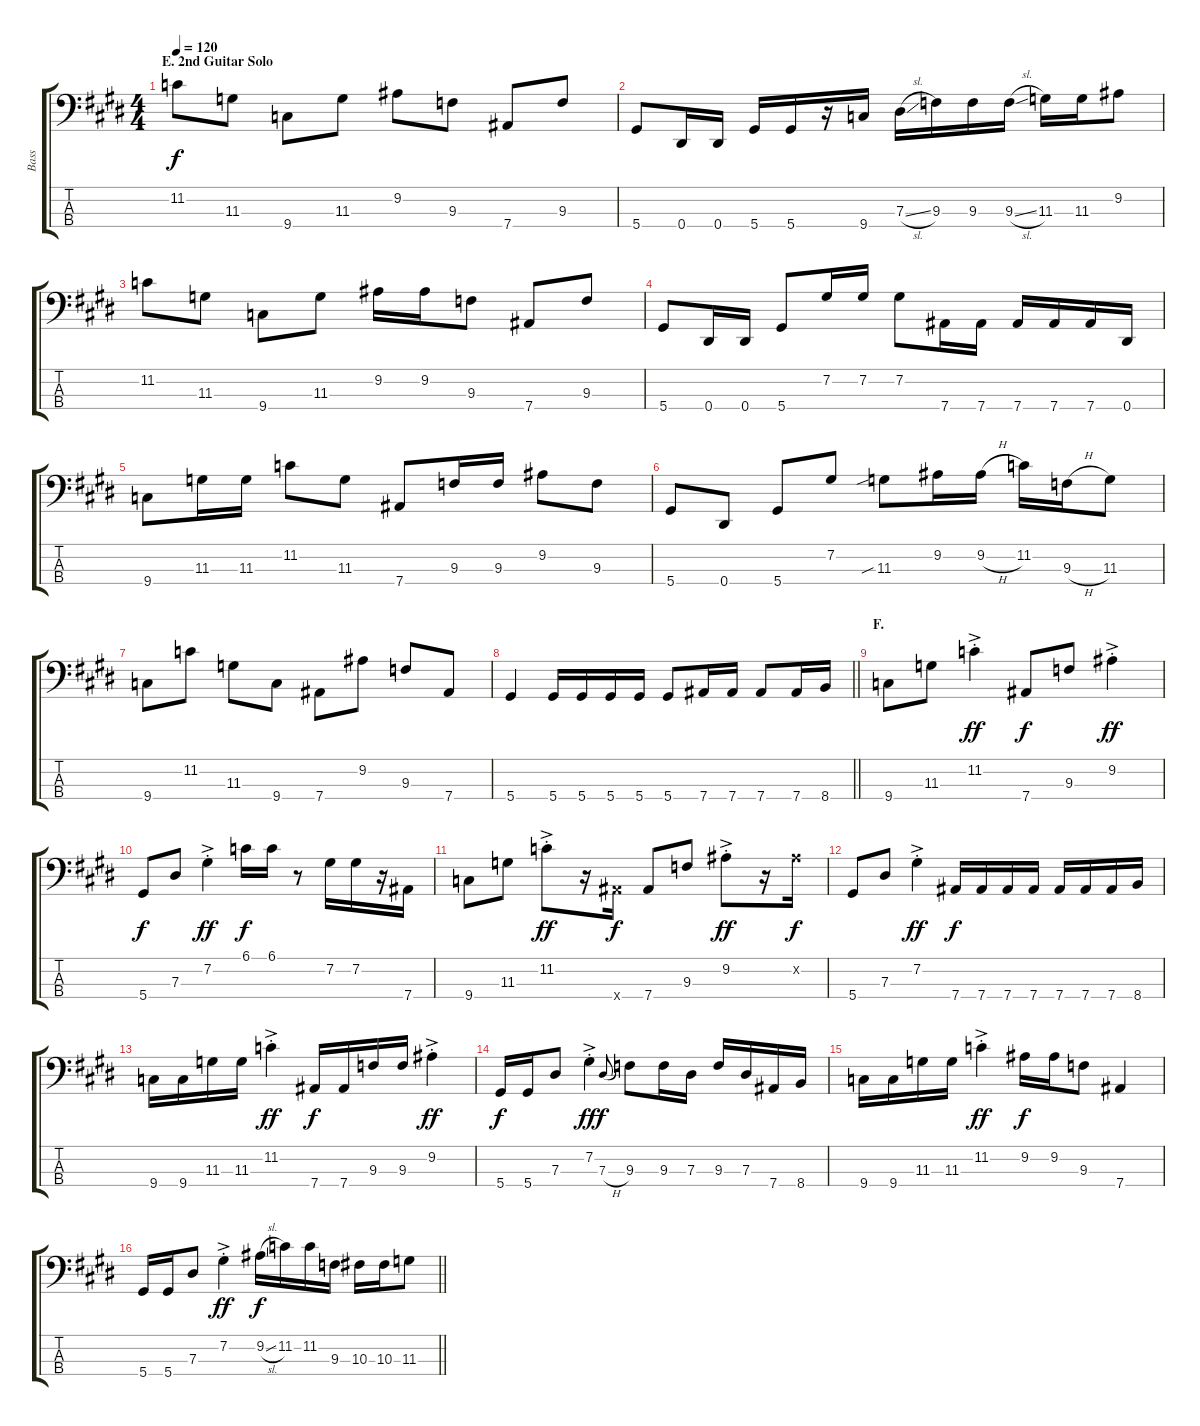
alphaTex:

\track ("Bass" "Bass") {instrument electricbassfinger}
\staff {score tabs}
\tuning (Gb2 Db2 Ab1 Eb1) {hide}
\ts (4 4)
\section ("" "E. 2nd Guitar Solo")
\tempo 120
\clef f4
\ks e
11.2.8{dy f} 11.3.8 9.4.8 11.3.8 9.2.8 9.3.8 7.4.8 9.3.8 |
5.4.8 0.4.16 0.4.16 5.4.16 5.4.16 r.16 9.4.16 7.3{sl}.16 9.3.16 9.3.16 9.3{sl}.16 11.3.16 11.3.16 9.2.8 |
11.2.8 11.3.8 9.4.8 11.3.8 9.2.16 9.2.16 9.3.8 7.4.8 9.3.8 |
5.4.8 0.4.16 0.4.16 5.4.8 7.2.16 7.2.16 7.2.8 7.4.16 7.4.16 7.4.16 7.4.16 7.4.16 0.4.16 |
9.4.8 11.3.16 11.3.16 11.2.8 11.3.8 7.4.8 9.3.16 9.3.16 9.2.8 9.3.8 |
5.4.8 0.4.8 5.4.8 7.2.8 11.3{sib}.8 9.2.16 9.2{h}.16 11.2.16 9.3{h}.16 11.3.8 |
9.4.8 11.2.8 11.3.8 9.4.8 7.4.8 9.2.8 9.3.8 7.4.8 |
\barLineRight lightlight
5.4.4 5.4.16 5.4.16 5.4.16 5.4.16 5.4.8 7.4.16 7.4.16 7.4.8 7.4.16 8.4.16 |
\section ("" "F.")
9.4.8 11.3.8 11.2{ac st}.4{dy ff} 7.4.8{dy f} 9.3.8 9.2{ac st}.4{dy ff} |
5.4.8{dy f} 7.3.8 7.2{ac st}.4{dy ff} 6.1.16{dy f} 6.1.16 r.8 7.2.16 7.2.16 r.16 7.4.16 |
9.4.8 11.3.8 11.2{ac st}.8{dy ff} r.16 7.4{x}.16{dy f} 7.4.8 9.3.8 9.2{ac st}.8{dy ff} r.16 9.2{x}.16{dy f} |
5.4.8 7.3.8 7.2{ac st}.4{dy ff} 7.4.16{dy f} 7.4.16 7.4.16 7.4.16 7.4.16 7.4.16 7.4.16 8.4.16 |
9.4.16 9.4.16 11.3.16 11.3.16 11.2{ac st}.4{dy ff} 7.4.16{dy f} 7.4.16 9.3.16 9.3.16 9.2{ac st}.4{dy ff} |
5.4.16{dy f} 5.4.16 7.3.8 7.2{ac st}.4{dy ff} 7.3{h}.8{gr onbeat dy f} 9.3.8 9.3.16 7.3.16 9.3.16 7.3.16 7.4.16 8.4.16 |
9.4.16 9.4.16 11.3.16 11.3.16 11.2{ac st}.4{dy ff} 9.2.16{dy f} 9.2.16 9.3.8 7.4.4 |
\barLineRight lightlight
5.4.16 5.4.16 7.3.8 7.2{ac st}.4{dy ff} 9.2{sl}.16{dy f} 11.2.16 11.2.16 9.3.16 10.3.16 10.3.16 11.3.8
